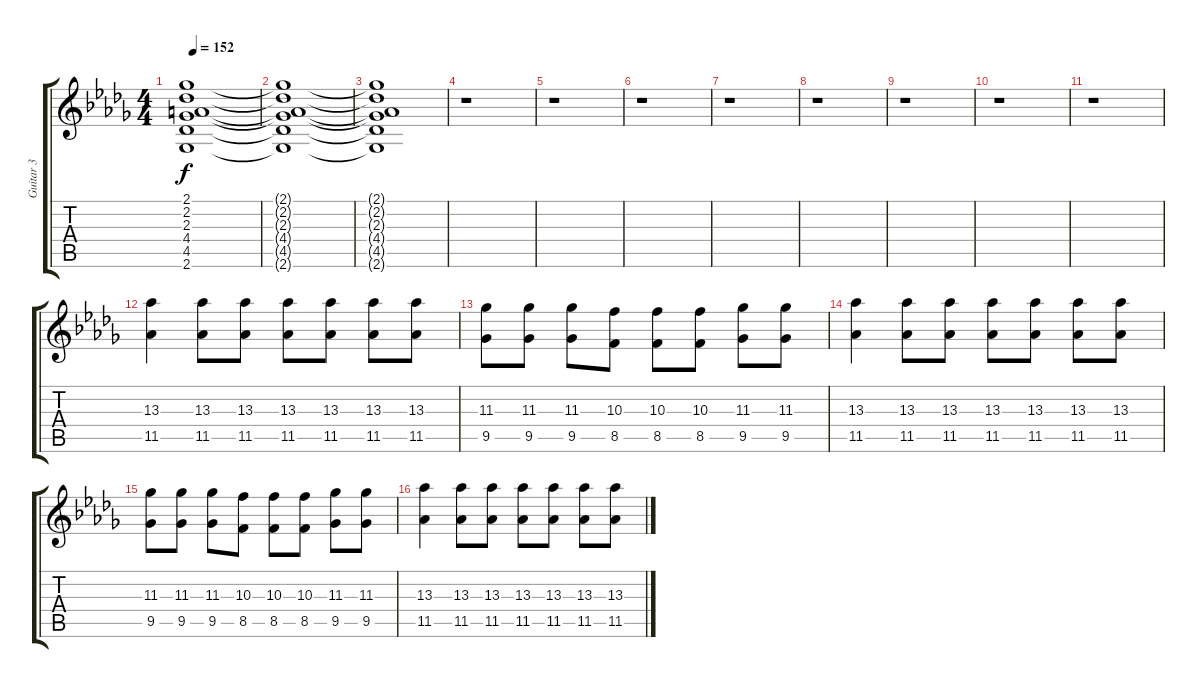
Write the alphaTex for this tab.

\track ("Guitar 3" "Guitar 3") {instrument distortionguitar}
\staff {score tabs}
\tuning (E4 B3 G3 D3 A2 E2) {hide}
\ts (4 4)
\tempo 152
\clef g2
\ks db
(2.1{t} 2.2{t} 2.3{t} 4.4{t} 4.5{t} 2.6{t}).1{dy f} |
(2.1{t} 2.2{t} 2.3{t} 4.4{t} 4.5{t} 2.6{t}).1 |
(2.1{t} 2.2{t} 2.3{t} 4.4{t} 4.5{t} 2.6{t}).1 |
r.1 |
r.1 |
r.1 |
r.1 |
r.1 |
r.1 |
r.1 |
r.1 |
(13.3 11.5).4{volume 14} (13.3 11.5).8 (13.3 11.5).8 (13.3 11.5).8 (13.3 11.5).8 (13.3 11.5).8 (13.3 11.5).8 |
(11.3 9.5).8 (11.3 9.5).8 (11.3 9.5).8 (10.3 8.5).8 (10.3 8.5).8 (10.3 8.5).8 (11.3 9.5).8 (11.3 9.5).8 |
(13.3 11.5).4 (13.3 11.5).8 (13.3 11.5).8 (13.3 11.5).8 (13.3 11.5).8 (13.3 11.5).8 (13.3 11.5).8 |
(11.3 9.5).8 (11.3 9.5).8 (11.3 9.5).8 (10.3 8.5).8 (10.3 8.5).8 (10.3 8.5).8 (11.3 9.5).8 (11.3 9.5).8 |
(13.3 11.5).4 (13.3 11.5).8 (13.3 11.5).8 (13.3 11.5).8 (13.3 11.5).8 (13.3 11.5).8 (13.3 11.5).8
